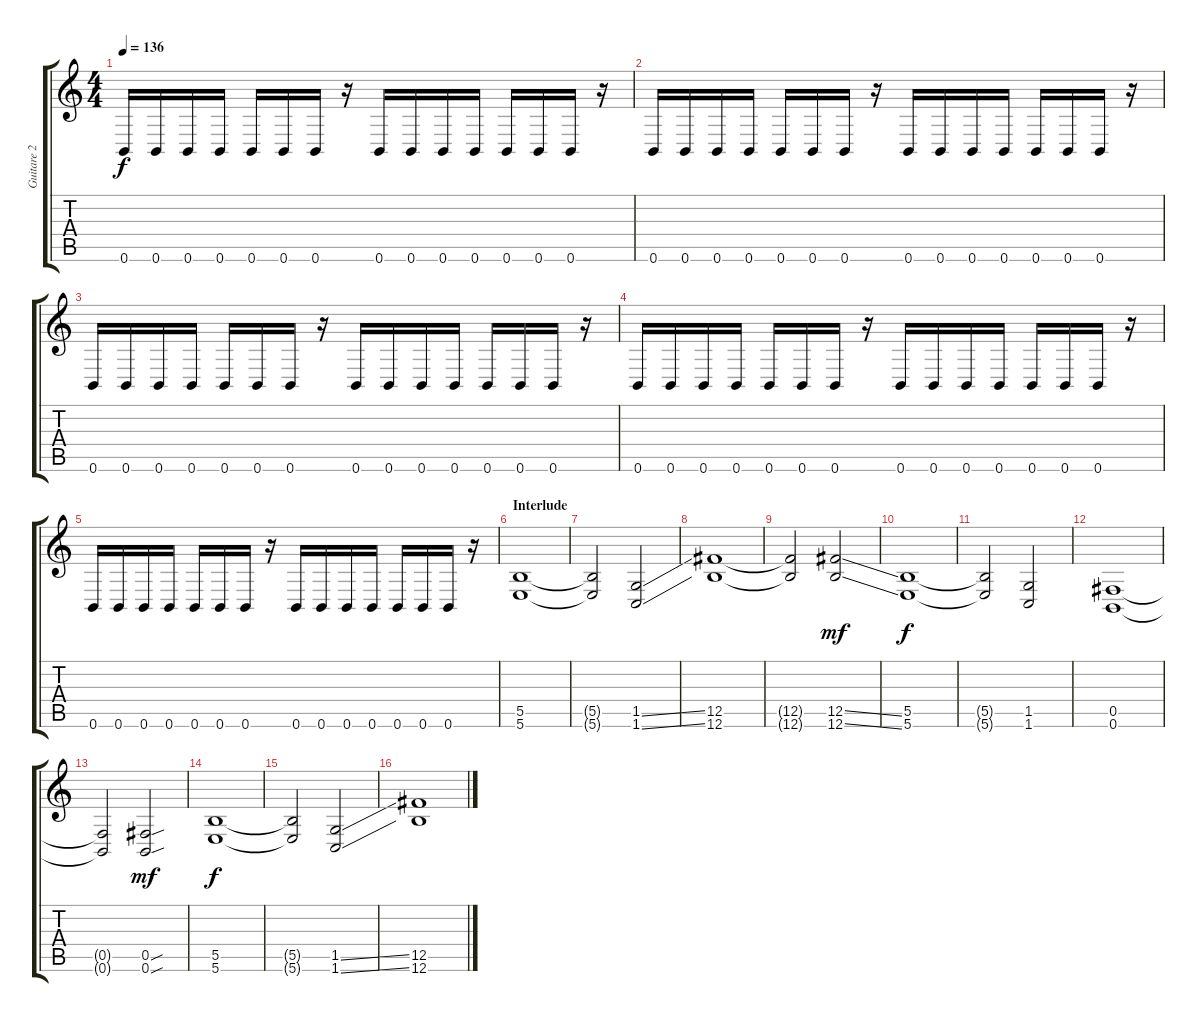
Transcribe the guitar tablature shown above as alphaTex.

\track ("Guitare 2" "Guitare 2") {instrument distortionguitar}
\staff {score tabs}
\tuning (Db4 Ab3 E3 B2 Gb2 B1) {hide}
\ts (4 4)
\tempo 136
\clef g2
\ks c
0.6.16{dy f} 0.6.16 0.6.16 0.6.16 0.6.16 0.6.16 0.6.16 r.16 0.6.16 0.6.16 0.6.16 0.6.16 0.6.16 0.6.16 0.6.16 r.16 |
0.6.16 0.6.16 0.6.16 0.6.16 0.6.16 0.6.16 0.6.16 r.16 0.6.16 0.6.16 0.6.16 0.6.16 0.6.16 0.6.16 0.6.16 r.16 |
0.6.16 0.6.16 0.6.16 0.6.16 0.6.16 0.6.16 0.6.16 r.16 0.6.16 0.6.16 0.6.16 0.6.16 0.6.16 0.6.16 0.6.16 r.16 |
0.6.16 0.6.16 0.6.16 0.6.16 0.6.16 0.6.16 0.6.16 r.16 0.6.16 0.6.16 0.6.16 0.6.16 0.6.16 0.6.16 0.6.16 r.16 |
0.6.16 0.6.16 0.6.16 0.6.16 0.6.16 0.6.16 0.6.16 r.16 0.6.16 0.6.16 0.6.16 0.6.16 0.6.16 0.6.16 0.6.16 r.16 |
\section ("" "Interlude")
(5.5 5.6).1 |
(5.5{t} 5.6{t}).2 (1.5{ss} 1.6{ss}).2 |
(12.5 12.6).1 |
(12.5{t} 12.6{t}).2 (12.5{ss} 12.6{ss}).2{dy mf} |
(5.5 5.6).1{dy f} |
(5.5{t} 5.6{t}).2 (1.5 1.6).2 |
(0.5 0.6).1 |
(0.5{t} 0.6{t}).2 (0.5{sou} 0.6{sou}).2{dy mf} |
(5.5 5.6).1{dy f} |
(5.5{t} 5.6{t}).2 (1.5{ss} 1.6{ss}).2 |
(12.5 12.6).1
